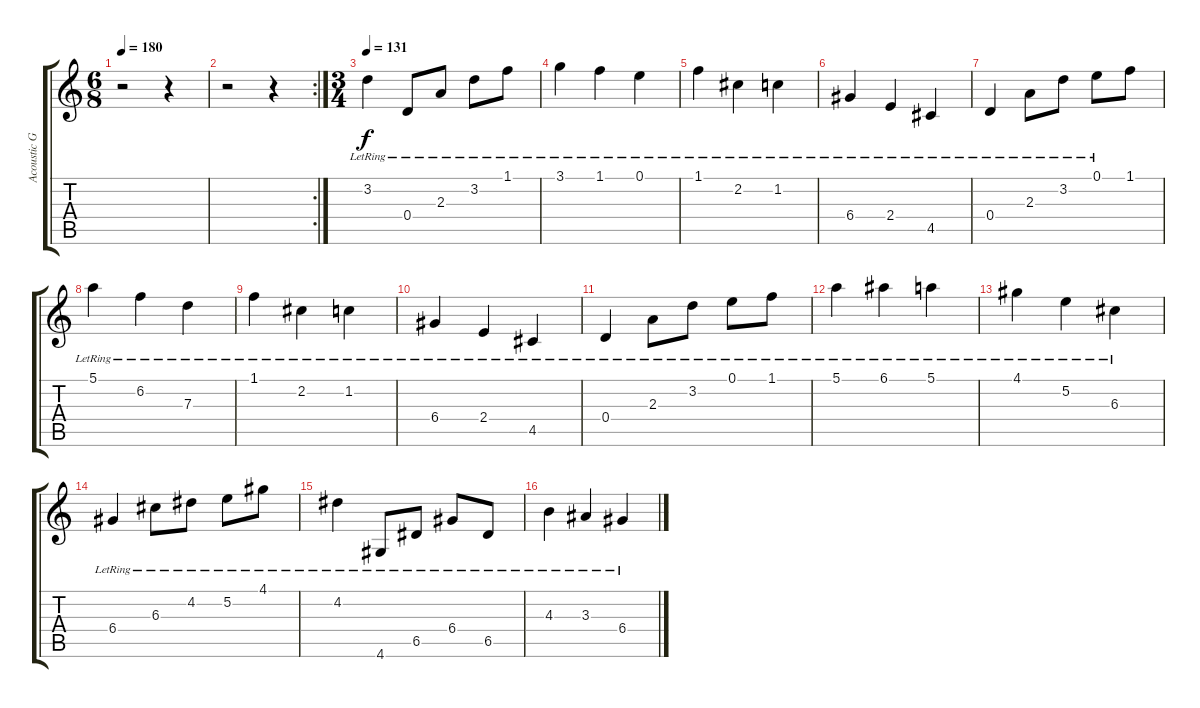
\track ("Acoustic Guitar I" "Acoustic G") {instrument acousticguitarsteel}
\staff {score tabs}
\tuning (E4 B3 G3 D3 A2 E2) {hide}
\ts (6 8)
\tempo 180
\clef g2
\ks c
r.2{dy f} r.4 |
\rc 2
r.2 r.4 |
\ts (3 4)
\tempo 131
3.2{lr}.4 0.4{lr}.8 2.3{lr}.8 3.2{lr}.8 1.1{lr}.8 |
3.1{lr}.4 1.1{lr}.4 0.1{lr}.4 |
1.1{lr}.4 2.2{lr}.4 1.2{lr}.4 |
6.4{lr}.4 2.4{lr}.4 4.5{lr}.4 |
0.4{lr}.4 2.3{lr}.8 3.2{lr}.8 0.1{lr}.8 1.1.8 |
5.1{lr}.4 6.2{lr}.4 7.3{lr}.4 |
1.1{lr}.4 2.2{lr}.4 1.2{lr}.4 |
6.4{lr}.4 2.4{lr}.4 4.5{lr}.4 |
0.4{lr}.4 2.3{lr}.8 3.2{lr}.8 0.1{lr}.8 1.1{lr}.8 |
5.1{lr}.4 6.1{lr}.4 5.1{lr}.4 |
4.1{lr}.4 5.2{lr}.4 6.3{lr}.4 |
6.4{lr}.4 6.3{lr}.8 4.2{lr}.8 5.2{lr}.8 4.1{lr}.8 |
4.2{lr}.4 4.6{lr}.8 6.5{lr}.8 6.4{lr}.8 6.5{lr}.8 |
4.3{lr}.4 3.3{lr}.4 6.4{lr}.4
